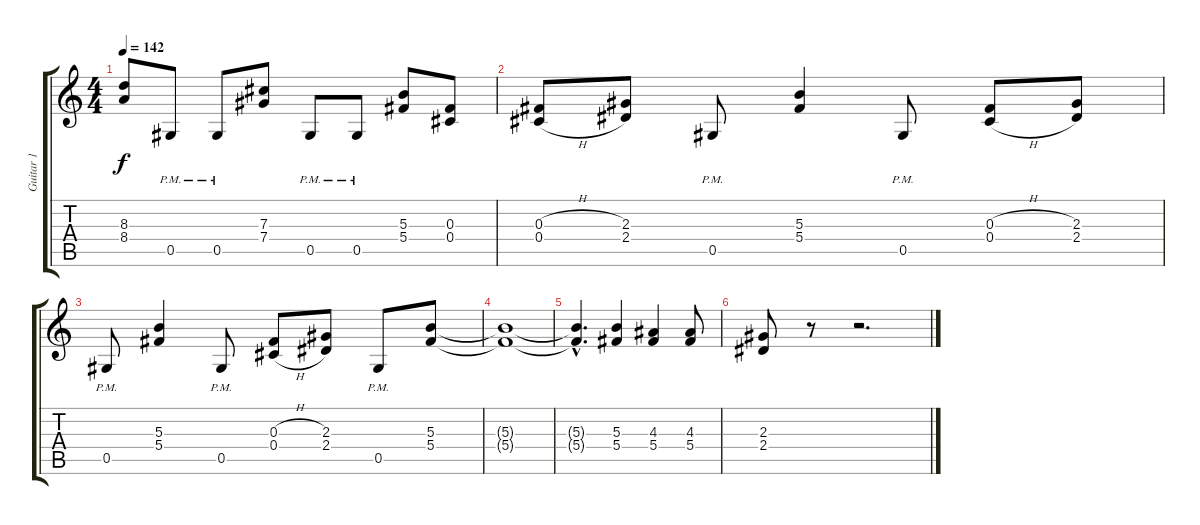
\track ("Guitar 1" "Guitar 1") {instrument distortionguitar}
\staff {score tabs}
\tuning (Eb4 Bb3 Gb3 Db3 Ab2 Eb2) {hide}
\ts (4 4)
\tempo 142
\clef g2
\ks c
(8.3 8.4).8{dy f} 0.5{pm}.8 0.5{pm}.8 (7.3 7.4).8 0.5{pm}.8 0.5{pm}.8 (5.3 5.4).8 (0.3 0.4).8 |
(0.3{h} 0.4{h}).8 (2.3 2.4).8 0.5{pm}.8 (5.3 5.4).4 0.5{pm}.8 (0.3{h} 0.4{h}).8 (2.3 2.4).8 |
0.5{pm}.8 (5.3 5.4).4 0.5{pm}.8 (0.3{h} 0.4{h}).8 (2.3 2.4).8 0.5{pm}.8 (5.3 5.4).8 |
(5.3{t} 5.4{t}).1 |
(5.3{hac t} 5.4{hac t}).4{d} (5.3 5.4).4 (4.3 5.4).4 (4.3 5.4).8 |
(2.3 2.4).8 r.8 r.2{d}
